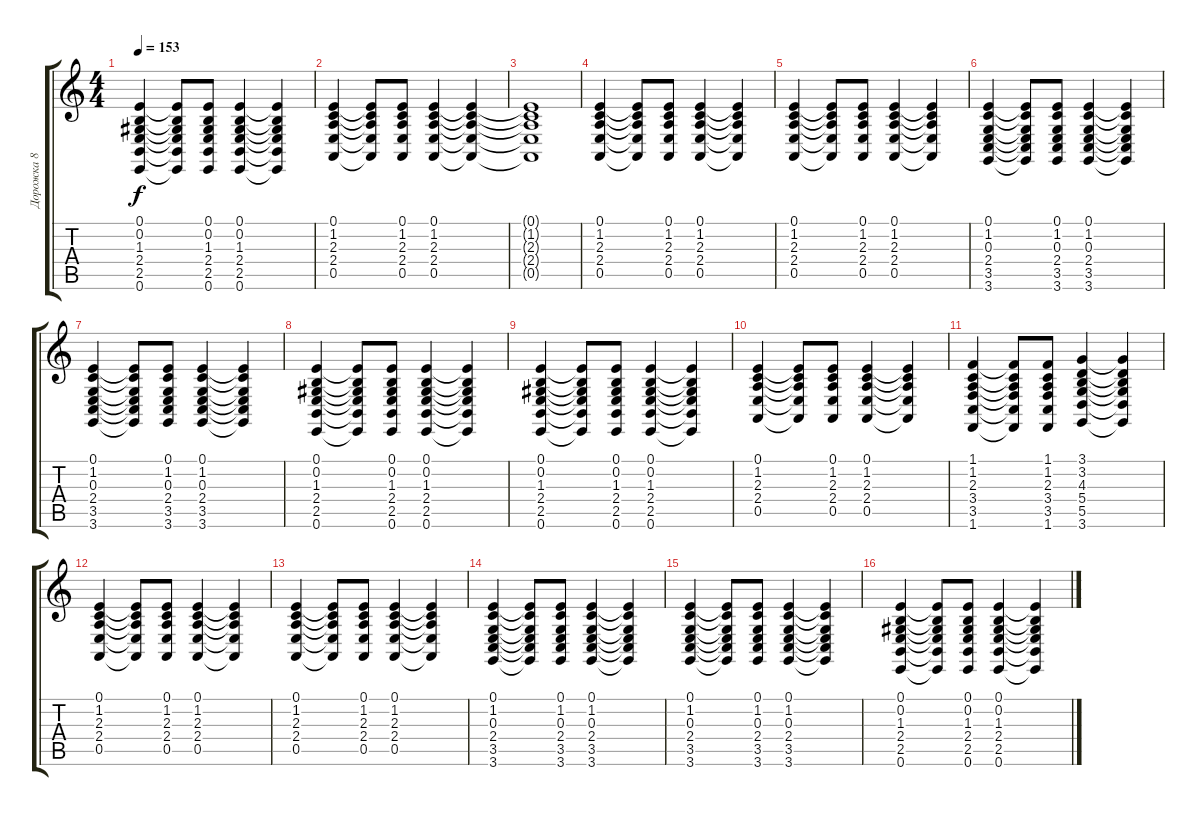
\track ("Дорожка 8" "Дорожка 8") {instrument churchorgan}
\staff {score tabs}
\tuning (E4 B3 G3 D3 A2 E2) {hide}
\ts (4 4)
\tempo 153
\clef g2
\ks c
(0.1 0.2 1.3 2.4 2.5 0.6).4{dy f} (0.1{t} 0.2{t} 1.3{t} 2.4{t} 2.5{t} 0.6{t}).8 (0.1 0.2 1.3 2.4 2.5 0.6).8 (0.1 0.2 1.3 2.4 2.5 0.6).4 (0.1{t} 0.2{t} 1.3{t} 2.4{t} 2.5{t} 0.6{t}).4 |
(0.1 1.2 2.3 2.4 0.5).4 (0.1{t} 1.2{t} 2.3{t} 2.4{t} 0.5{t}).8 (0.1 1.2 2.3 2.4 0.5).8 (0.1 1.2 2.3 2.4 0.5).4 (0.1{t} 1.2{t} 2.3{t} 2.4{t} 0.5{t}).4 |
(0.1{t} 1.2{t} 2.3{t} 2.4{t} 0.5{t}).1 |
(0.1 1.2 2.3 2.4 0.5).4 (0.1{t} 1.2{t} 2.3{t} 2.4{t} 0.5{t}).8 (0.1 1.2 2.3 2.4 0.5).8 (0.1 1.2 2.3 2.4 0.5).4 (0.1{t} 1.2{t} 2.3{t} 2.4{t} 0.5{t}).4 |
(0.1 1.2 2.3 2.4 0.5).4 (0.1{t} 1.2{t} 2.3{t} 2.4{t} 0.5{t}).8 (0.1 1.2 2.3 2.4 0.5).8 (0.1 1.2 2.3 2.4 0.5).4 (0.1{t} 1.2{t} 2.3{t} 2.4{t} 0.5{t}).4 |
(0.1 1.2 0.3 2.4 3.5 3.6).4 (0.1{t} 1.2{t} 0.3{t} 2.4{t} 3.5{t} 3.6{t}).8 (0.1 1.2 0.3 2.4 3.5 3.6).8 (0.1 1.2 0.3 2.4 3.5 3.6).4 (0.1{t} 1.2{t} 0.3{t} 2.4{t} 3.5{t} 3.6{t}).4 |
(0.1 1.2 0.3 2.4 3.5 3.6).4 (0.1{t} 1.2{t} 0.3{t} 2.4{t} 3.5{t} 3.6{t}).8 (0.1 1.2 0.3 2.4 3.5 3.6).8 (0.1 1.2 0.3 2.4 3.5 3.6).4 (0.1{t} 1.2{t} 0.3{t} 2.4{t} 3.5{t} 3.6{t}).4 |
(0.1 0.2 1.3 2.4 2.5 0.6).4 (0.1{t} 0.2{t} 1.3{t} 2.4{t} 2.5{t} 0.6{t}).8 (0.1 0.2 1.3 2.4 2.5 0.6).8 (0.1 0.2 1.3 2.4 2.5 0.6).4 (0.1{t} 0.2{t} 1.3{t} 2.4{t} 2.5{t} 0.6{t}).4 |
(0.1 0.2 1.3 2.4 2.5 0.6).4 (0.1{t} 0.2{t} 1.3{t} 2.4{t} 2.5{t} 0.6{t}).8 (0.1 0.2 1.3 2.4 2.5 0.6).8 (0.1 0.2 1.3 2.4 2.5 0.6).4 (0.1{t} 0.2{t} 1.3{t} 2.4{t} 2.5{t} 0.6{t}).4 |
(0.1 1.2 2.3 2.4 0.5).4 (0.1{t} 1.2{t} 2.3{t} 2.4{t} 0.5{t}).8 (0.1 1.2 2.3 2.4 0.5).8 (0.1 1.2 2.3 2.4 0.5).4 (0.1{t} 1.2{t} 2.3{t} 2.4{t} 0.5{t}).4 |
(1.1 1.2 2.3 3.4 3.5 1.6).4 (1.1{t} 1.2{t} 2.3{t} 3.4{t} 3.5{t} 1.6{t}).8 (1.1 1.2 2.3 3.4 3.5 1.6).8 (3.1 3.2 4.3 5.4 5.5 3.6).4 (3.1{t} 3.2{t} 4.3{t} 5.4{t} 5.5{t} 3.6{t}).4 |
(0.1 1.2 2.3 2.4 0.5).4 (0.1{t} 1.2{t} 2.3{t} 2.4{t} 0.5{t}).8 (0.1 1.2 2.3 2.4 0.5).8 (0.1 1.2 2.3 2.4 0.5).4 (0.1{t} 1.2{t} 2.3{t} 2.4{t} 0.5{t}).4 |
(0.1 1.2 2.3 2.4 0.5).4 (0.1{t} 1.2{t} 2.3{t} 2.4{t} 0.5{t}).8 (0.1 1.2 2.3 2.4 0.5).8 (0.1 1.2 2.3 2.4 0.5).4 (0.1{t} 1.2{t} 2.3{t} 2.4{t} 0.5{t}).4 |
(0.1 1.2 0.3 2.4 3.5 3.6).4 (0.1{t} 1.2{t} 0.3{t} 2.4{t} 3.5{t} 3.6{t}).8 (0.1 1.2 0.3 2.4 3.5 3.6).8 (0.1 1.2 0.3 2.4 3.5 3.6).4 (0.1{t} 1.2{t} 0.3{t} 2.4{t} 3.5{t} 3.6{t}).4 |
(0.1 1.2 0.3 2.4 3.5 3.6).4 (0.1{t} 1.2{t} 0.3{t} 2.4{t} 3.5{t} 3.6{t}).8 (0.1 1.2 0.3 2.4 3.5 3.6).8 (0.1 1.2 0.3 2.4 3.5 3.6).4 (0.1{t} 1.2{t} 0.3{t} 2.4{t} 3.5{t} 3.6{t}).4 |
(0.1 0.2 1.3 2.4 2.5 0.6).4 (0.1{t} 0.2{t} 1.3{t} 2.4{t} 2.5{t} 0.6{t}).8 (0.1 0.2 1.3 2.4 2.5 0.6).8 (0.1 0.2 1.3 2.4 2.5 0.6).4 (0.1{t} 0.2{t} 1.3{t} 2.4{t} 2.5{t} 0.6{t}).4
